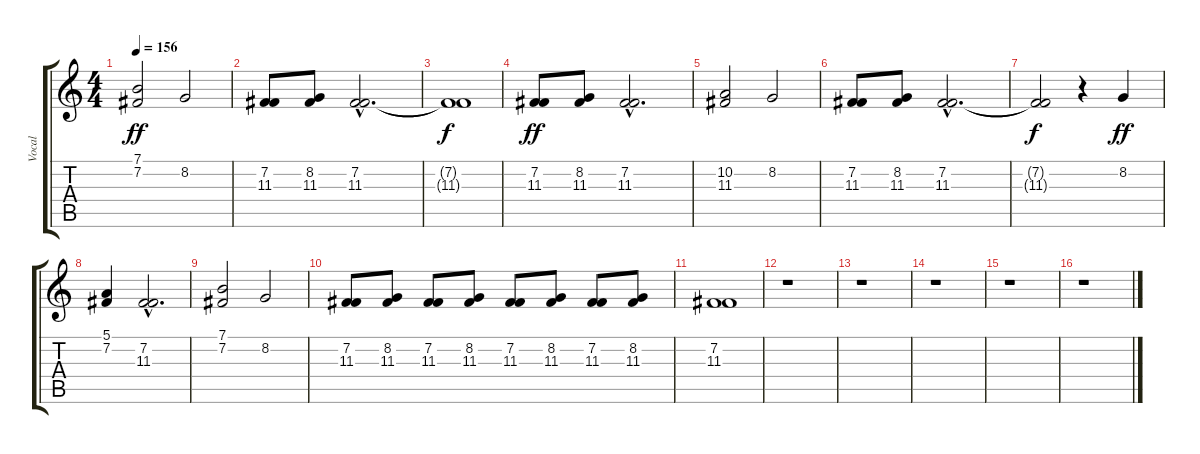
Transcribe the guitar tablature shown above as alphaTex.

\track ("Vocal" "Vocal") {instrument synthvoice}
\staff {score tabs}
\tuning (E4 B3 G3 D3 A2 E2) {hide}
\ts (4 4)
\tempo 156
\clef g2
\ks c
(7.1 7.2).2{dy ff} 8.2.2 |
(7.2 11.3).8 (8.2 11.3).8 (7.2{hac} 11.3{hac}).2{d} |
(7.2{t} 11.3{t}).1{dy f} |
(7.2 11.3).8{dy ff} (8.2 11.3).8 (7.2{hac} 11.3{hac}).2{d} |
(10.2 11.3).2 8.2.2 |
(7.2 11.3).8 (8.2 11.3).8 (7.2{hac} 11.3{hac}).2{d} |
(7.2{t} 11.3{t}).2{dy f} r.4 8.2.4{dy ff} |
(5.1 7.2).4 (7.2{hac} 11.3{hac}).2{d} |
(7.1 7.2).2 8.2.2 |
(7.2 11.3).8 (8.2 11.3).8 (7.2 11.3).8 (8.2 11.3).8 (7.2 11.3).8 (8.2 11.3).8 (7.2 11.3).8 (8.2 11.3).8 |
(7.2 11.3).1 |
r.1 |
r.1 |
r.1 |
r.1 |
r.1
